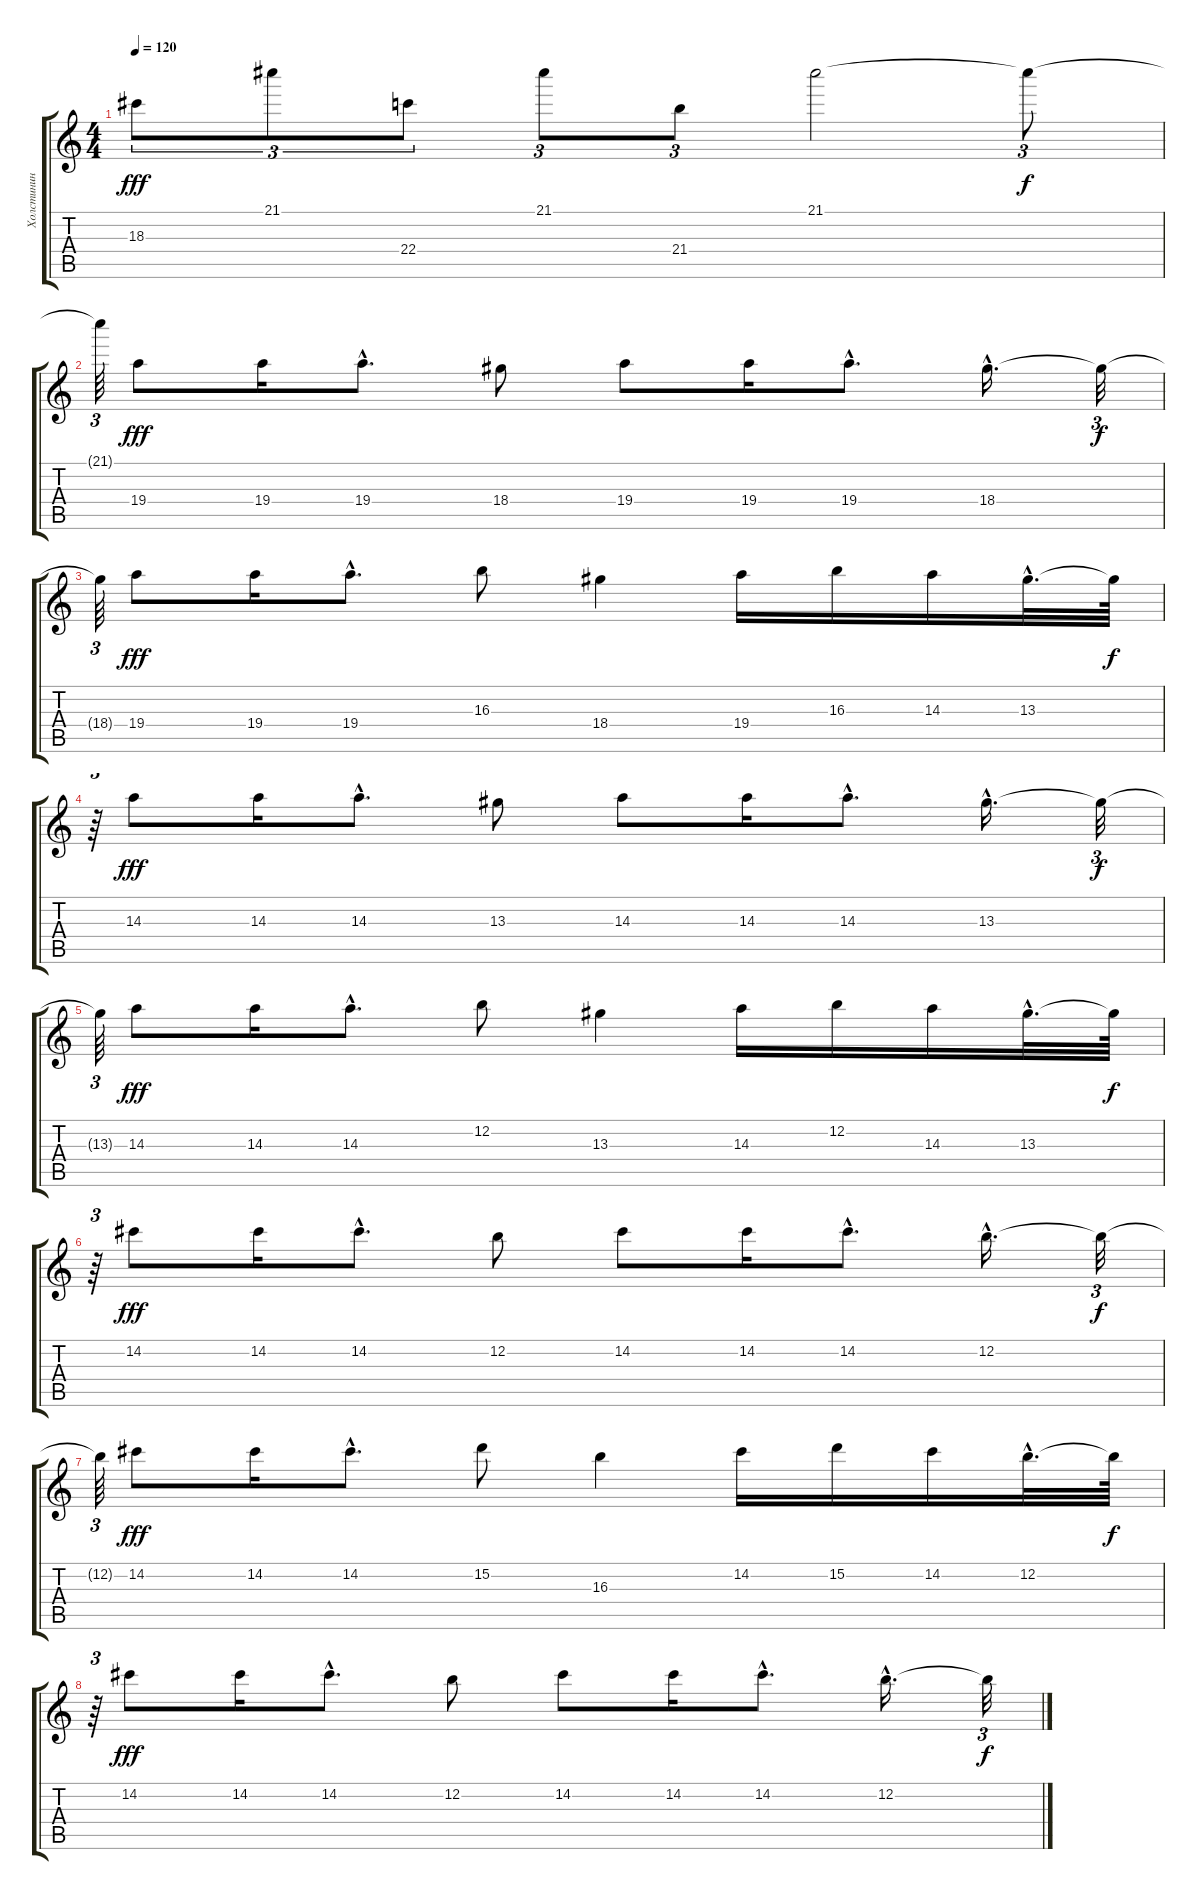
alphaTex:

\track ("Холстинин" "Холстинин") {instrument distortionguitar}
\staff {score tabs}
\tuning (E4 B3 G3 D3 A2 E2) {hide}
\ts (4 4)
\tempo 120
\clef g2
\ks c
18.3.8{tu (3 2) dy fff} 21.1.8{tu (3 2)} 22.4.8{tu (3 2)} 21.1.8{tu (3 2)} 21.4.8{tu (3 2)} 21.1.2 21.1{t}.8{tu (3 2) dy f} |
21.1{t}.64{tu (3 2)} 19.4.8{dy fff} 19.4.16 19.4{hac}.8{d} 18.4.8 19.4.8 19.4.16 19.4{hac}.8{d} 18.4{hac}.16{d} 18.4{t}.32{tu (3 2) dy f} |
18.4{t}.64{tu (3 2)} 19.4.8{dy fff} 19.4.16 19.4{hac}.8{d} 16.3.8 18.4.4 19.4.16 16.3.16 14.3.16 13.3{hac}.32{d} 13.3{t}.64{dy f} |
r.64{tu (3 2)} 14.3.8{dy fff} 14.3.16 14.3{hac}.8{d} 13.3.8 14.3.8 14.3.16 14.3{hac}.8{d} 13.3{hac}.16{d} 13.3{t}.32{tu (3 2) dy f} |
13.3{t}.64{tu (3 2)} 14.3.8{dy fff} 14.3.16 14.3{hac}.8{d} 12.2.8 13.3.4 14.3.16 12.2.16 14.3.16 13.3{hac}.32{d} 13.3{t}.64{dy f} |
r.64{tu (3 2)} 14.2.8{dy fff} 14.2.16 14.2{hac}.8{d} 12.2.8 14.2.8 14.2.16 14.2{hac}.8{d} 12.2{hac}.16{d} 12.2{t}.32{tu (3 2) dy f} |
12.2{t}.64{tu (3 2)} 14.2.8{dy fff} 14.2.16 14.2{hac}.8{d} 15.2.8 16.3.4 14.2.16 15.2.16 14.2.16 12.2{hac}.32{d} 12.2{t}.64{dy f} |
r.64{tu (3 2)} 14.2.8{dy fff} 14.2.16 14.2{hac}.8{d} 12.2.8 14.2.8 14.2.16 14.2{hac}.8{d} 12.2{hac}.16{d} 12.2{t}.32{tu (3 2) dy f}
